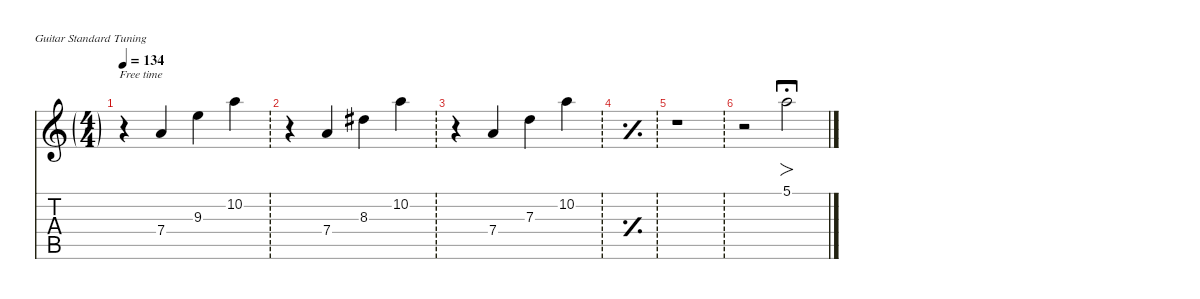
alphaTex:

\hideDynamics
\bracketExtendMode nobrackets
\singleTrackTrackNamePolicy hidden
\multiTrackTrackNamePolicy hidden
\firstSystemTrackNameMode fullname
\firstSystemTrackNameOrientation horizontal
\otherSystemsTrackNameOrientation horizontal
\track ("E.Guitar" "E-Gt") {multiBarRest instrument distortionguitar}
\staff {score tabs}
\tuning (E4 B3 G3 D3 A2 E2)
\ts (4 4)
\ft
\tempo 134
\clef g2
\ks aminor
r.4{dy f beam Down} 7.4.4{dy pp beam Up} 9.3.4{beam Down} 10.2.4{beam Down} |
\ft
r.4{beam Down} 7.4.4{beam Up} 8.3{acc #}.4{beam Down} 10.2.4{beam Down} |
\ft
r.4{beam Down} 7.4.4{beam Up} 7.3.4{beam Down} 10.2.4{beam Down} |
\ft
\simile simple
|
\ft
\simile none
r.1{beam Down} |
\ft
r.2{beam Down} 5.1.2{fo fermata (long 0.8) beam Down}
